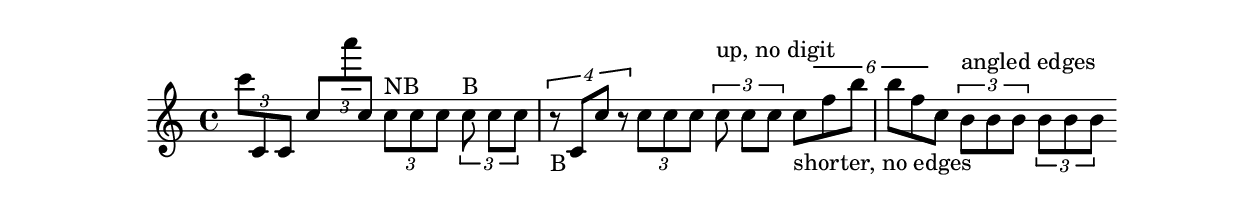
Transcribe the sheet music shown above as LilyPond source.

\header {
texidoc = "Tuplet bracket formatting supports numerous options:
NB should have no bracket, B should have bracket.
"
}
 

\version "1.7.18"


\score { 
    \context Voice \notes\relative c'' {

 	\times 2/3 { c'8 c,, c }
 	\times 2/3 { c'8 c'' c,, }

	
 	\times 2/3 {  c8-[^"NB" c c]  }
	
 	\times 2/3 { c8^"B"  c-[ c]  }
 	\times 2/4 { r8_"B"  c,-[ c'] r8 }
	
 	\property Voice.TupletBracket \override #'bracket-visibility = #'if-no-beam  
 	\times 2/3 {  c8-[ c c]  }
	
	\property Voice.TupletBracket \override #'direction = #1
 	\property Voice.TupletBracket \override #'number-visibility = ##f
 	\times 2/3 { c8^""^""^"up, no digit"  c-[ c]  }
 	\property Voice.TupletBracket \revert #'number-visibility

	\property Voice.TupletBracket \override #'bracket-visibility = ##t
	\property Voice.TupletBracket \override #'edge-height = #'(0.0 . 0.0)
	\property Voice.TupletBracket \override #'shorten-pair = #'(2.0 . 2.0)
	\times 4/6 { c_"shorter, no edges" f b  b f c}	
	\property Voice.TupletBracket \revert #'edge-height
	\property Voice.TupletBracket \revert #'shorten-pair
    	\property Voice.TupletBracket \override #'edge-widen = #'(0.5 . 0.5)
	\times 2/3 { b^""^""^"angled edges" b b }
 	\property Voice.TupletBracket \revert #'direction
	\times 2/3 { b b b }

    }
}
%% new-chords-done %%
